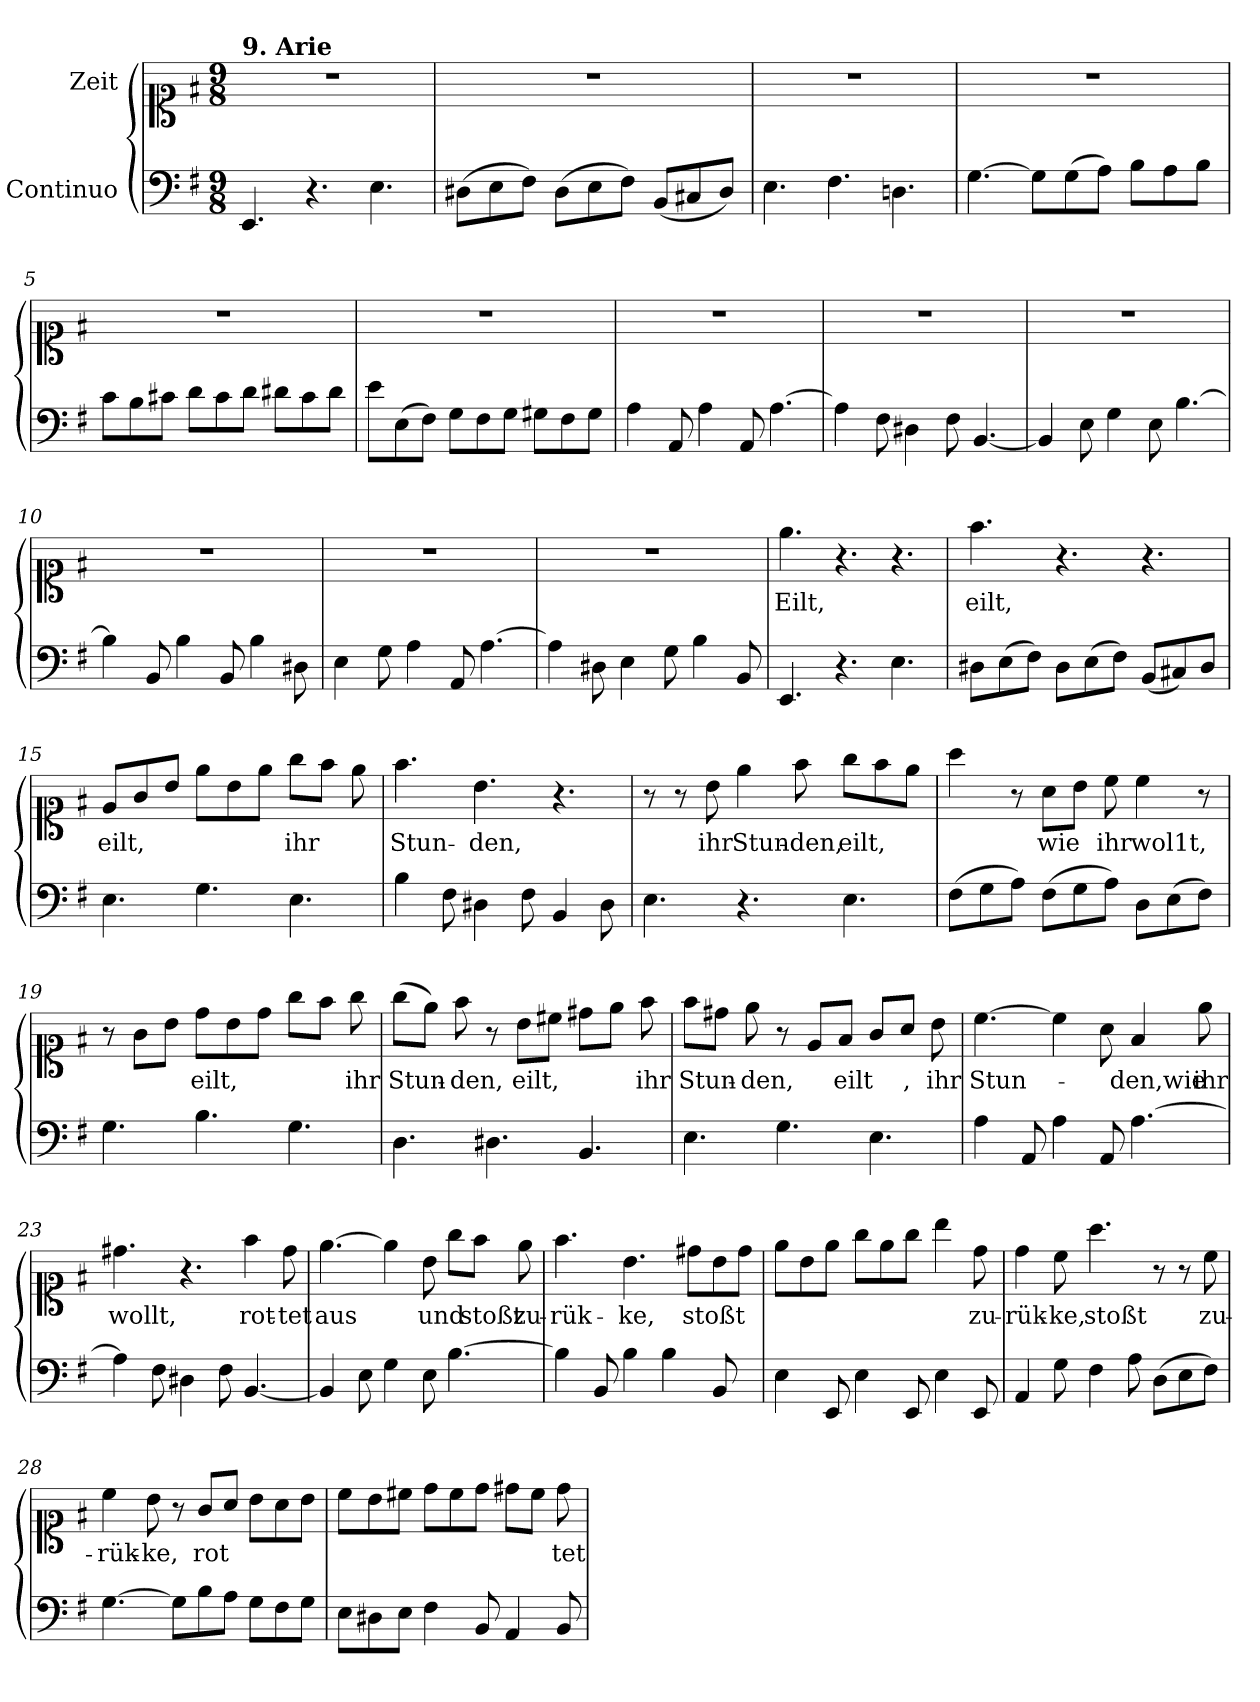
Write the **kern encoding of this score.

**kern	**kern	**text
*part2	*part1	*part1
*staff2	*staff1	*staff1
*I"Continuo	*I"Zeit	*
*clefF4	*clefC1	*
*k[f#]	*k[f#]	*
*M9/8	*M9/8	*
=1	=1	=1
!	!LO:TX:a:B:t=9. Arie	!
4.EE/	8%9r	.
4.r	.	.
4.E\	.	.
=2	=2	=2
(8D#X\L	8%9r	.
8E\	.	.
8F#\J)	.	.
(8D#\L	.	.
8E\	.	.
8F#\J)	.	.
(8BB/L	.	.
8C#X/	.	.
8D#/J)	.	.
=3	=3	=3
4.E\	8%9r	.
4.F#\	.	.
4.Dn\	.	.
=4	=4	=4
[<4.G\	8%9r	.
8G\L]	.	.
(8G\	.	.
8A\J)	.	.
8B\L	.	.
8A\	.	.
8B\J	.	.
!!LO:LB:g=z
=5	=5	=5
8c\L	8%9r	.
8B\	.	.
8c#X\J	.	.
8d\L	.	.
8c#\	.	.
8d\J	.	.
8d#X\L	.	.
8c#\	.	.
8d#\J	.	.
=6	=6	=6
8e\L	8%9r	.
(8E\	.	.
8F#\J)	.	.
8G\L	.	.
8F#\	.	.
8G\J	.	.
8G#X\L	.	.
8F#\	.	.
8G#\J	.	.
=7	=7	=7
4A\	8%9r	.
8AA/	.	.
4A\	.	.
8AA/	.	.
[>4.A\	.	.
=8	=8	=8
4A\]	8%9r	.
8F#\	.	.
4D#X\	.	.
8F#\	.	.
[<4.BB/	.	.
=9	=9	=9
4BB/]	8%9r	.
8E\	.	.
4G\	.	.
8E\	.	.
[>4.B\	.	.
!!LO:LB:g=z
=10	=10	=10
4B\]	8%9r	.
8BB/	.	.
4B\	.	.
8BB/	.	.
4B\	.	.
8D#X\	.	.
=11	=11	=11
4E\	8%9r	.
8G\	.	.
4A\	.	.
8AA/	.	.
[>4.A\	.	.
=12	=12	=12
4A\]	8%9r	.
8D#X\	.	.
4E\	.	.
8G\	.	.
4B\	.	.
8BB/	.	.
=13	=13	=13
!	!	!LO:LY:b
4.EE/	4.ee\	Eilt,
4.r	4.r	.
4.E\	4.r	.
=14	=14	=14
!	!	!LO:LY:b
8D#X\L	4.ff#\	eilt,
(8E\	.	.
8F#\J)	.	.
8D#\L	4.r	.
(8E\	.	.
8F#\J)	.	.
(8BB/L	4.r	.
8C#X/)	.	.
8D#/J	.	.
!!LO:LB:g=z
=15	=15	=15
!	!	!LO:LY:b
4.E\	8e/L	eilt,
.	8g/	.
.	8b/J	.
4.G\	8ee\L	.
.	8b\	.
.	8ee\J	.
!	!	!LO:LY:b
4.E\	8gg\L	ihr
.	8ff#\J	.
.	8ee\	.
=16	=16	=16
!	!	!LO:LY:b
4B\	4.ff#\	Stun-
8F#\	.	.
!	!	!LO:LY:b
4D#X\	4.b\	-den,
8F#\	.	.
4BB/	4.r	.
8D#\	.	.
=17	=17	=17
4.E\	8r	.
.	8r	.
!	!	!LO:LY:b
.	8b\	ihr
!	!	!LO:LY:b
4.r	4ee\	Stun-
!	!	!LO:LY:b
.	8ff#\	den,
!	!	!LO:LY:b
4.E\	8gg\L	eilt,
.	8ff#\	.
.	8ee\J	.
=18	=18	=18
(8F#\L	4aa\	.
8G\	.	.
8A\J)	8r	.
!	!	!LO:LY:b
(8F#\L	8a\L	wie
8G\	8b\J	.
!	!	!LO:LY:b
8A\J)	8cc\	ihr
!	!	!LO:LY:b
8D\L	4cc\	wol1t,
(8E\	.	.
8F#\J)	8r	.
!!LO:LB:g=z
=19	=19	=19
4.G\	8r	.
.	8g\L	.
.	8b\J	.
!	!	!LO:LY:b
4.B\	8dd\L	eilt,
.	8b\	.
.	8dd\J	.
4.G\	8gg\L	.
.	8ff#\J	.
!	!	!LO:LY:b
.	8gg\	ihr
=20	=20	=20
!	!	!LO:LY:b
4.D\	(8gg\L	Stun-
.	8ee\J)	.
!	!	!LO:LY:b
.	8ff#\	-den,
4.D#X\	8r	.
!	!	!LO:LY:b
.	8b\L	eilt,
.	8cc#X\J	.
4.BB/	8dd#X\L	.
.	8ee\J	.
!	!	!LO:LY:b
.	8ff#\	ihr
=21	=21	=21
!	!	!LO:LY:b
4.E\	8ff#\L	Stun-
.	8dd#X\J	.
!	!	!LO:LY:b
.	8ee\	-den,
4.G\	8r	.
.	8e/L	.
!	!	!LO:LY:b
.	8f#/J	eilt
4.E\	8g/L	.
!	!	!LO:LY:b
.	8a/J	,
!	!	!LO:LY:b
.	8b\	ihr
=22	=22	=22
!	!	!LO:LY:b
4A\	[>4.cc\	Stun-
8AA/	.	.
4A\	4cc\]	.
8AA/	8a\	.
!	!	!LO:LY:b
[>4.A\	4f#/	-den,wie
!	!	!LO:LY:b
.	8ee\	ihr
!!LO:LB:g=z
=23	=23	=23
!	!	!LO:LY:b
4A\]	4.dd#X\	wollt,
8F#\	.	.
4D#X\	4.r	.
8F#\	.	.
!	!	!LO:LY:b
[<4.BB/	4ff#\	rot-
!	!	!LO:LY:b
.	8dd#\	-tet
=24	=24	=24
!	!	!LO:LY:b
4BB/]	[>4.ee\	aus
8E\	.	.
4G\	4ee\]	.
!	!	!LO:LY:b
8E\	8b\	und
[>4.B\	8gg\L	.
!	!	!LO:LY:b
.	8ff#\J	stoßt
!	!	!LO:LY:b
.	8ee\	zu-
=25	=25	=25
!	!	!LO:LY:b
4B\]	4.ff#\	-rük-
8BB/	.	.
!	!	!LO:LY:b
4B\	4.b\	-ke,
4B\	.	.
!	!	!LO:LY:b
.	8dd#X\L	stoßt
8BB/	8b\	.
8ryy	8dd#\J	.
=26	=26	=26
4E\	8ee\L	.
.	8b\	.
8EE/	8ee\J	.
4E\	8gg\L	.
.	8ee\	.
8EE/	8gg\J	.
4E\	4bb\	.
!	!	!LO:LY:b
8EE/	8dd\	zu-
!!LO:PB:g=z
=27	=27	=27
!	!	!LO:LY:b
4AA/	4dd\	-rük-
!	!	!LO:LY:b
8G\	8cc\	-ke,
!	!	!LO:LY:b
4F#\	4.aa\	stoßt
8A\	.	.
(8D\L	8r	.
8E\	8r	.
!	!	!LO:LY:b
8F#\J)	8cc\	zu-
=28	=28	=28
!	!	!LO:LY:b
[>4.G\	4cc\	-rük-
!	!	!LO:LY:b
.	8b\	-ke,
8G\L]	8r	.
!	!	!LO:LY:b
8B\	8g/L	rot-
8A\J	8a/J	.
8G\L	8b\L	.
8F#\	8a\	.
!	!	!LO:LY:b
8G\J	8b\J	---
=29	=29	=29
8E\L	8cc\L	.
8D#X\	8b\	.
8E\J	8cc#X\J	.
4F#\	8dd\L	.
!	!	!LO:LY:b
.	8cc#\	---
8BB/	8dd\J	.
4AA/	8dd#X\L	.
.	8cc#\J	.
!	!	!LO:LY:b
8BB/	8dd#\	-tet
=	=	=
*-	*-	*-
